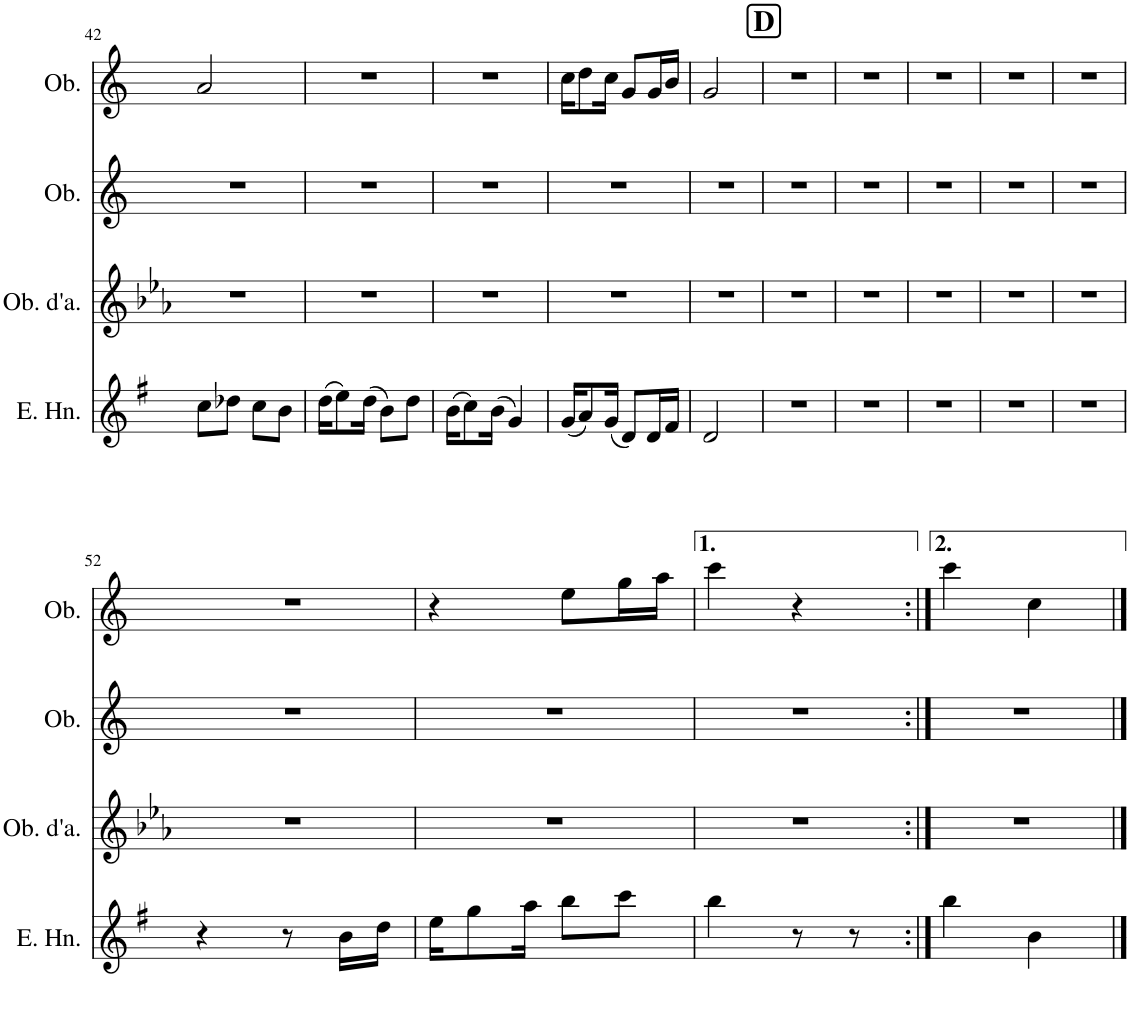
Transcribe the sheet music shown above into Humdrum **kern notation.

**kern	**kern	**kern	**kern
*part4	*part3	*part2	*part1
*staff4	*staff3	*staff2	*staff1
*I"English Horn	*I"Oboe d'amore	*I"Oboe	*I"Oboe
*I'E. Hn.	*I'Ob. d'a.	*I'Ob.	*I'Ob.
!!LO:PB:g=z
*clefG2	*clefG2	*clefG2	*clefG2
*Trd4c7	*Trd2c3	*	*
*k[f#]	*k[b-e-a-]	*k[]	*k[]
*M2/4	*M2/4	*M2/4	*M2/4
=42	=42	=42	=42
8cc\L	2r	2r	2a/
8dd-X\J	.	.	.
8cc\L	.	.	.
8b\J	.	.	.
=43	=43	=43	=43
(16dd\KL	2r	2r	2r
8ee\)	.	.	.
(16dd\Jk	.	.	.
8b\L)	.	.	.
8dd\J	.	.	.
=44	=44	=44	=44
(16b\KL	2r	2r	2r
8cc\)	.	.	.
(16b\Jk	.	.	.
4g/)	.	.	.
=45	=45	=45	=45
(16g/KL	2r	2r	16cc\KL
8a/)	.	.	8dd\
(16g/Jk	.	.	16cc\Jk
8d/L)	.	.	8g/L
16d/L	.	.	16g/L
16f#/JJ	.	.	16b/JJ
=46	=46	=46	=46
2d/	2r	2r	2g/
!!LO:REH:place=s1:a:B:cj:fs=14:t=D
=47	=47	=47	=47
2r	2r	2r	2r
=48	=48	=48	=48
2r	2r	2r	2r
=49	=49	=49	=49
2r	2r	2r	2r
=50	=50	=50	=50
2r	2r	2r	2r
=51	=51	=51	=51
2r	2r	2r	2r
!!LO:LB:g=z
=52	=52	=52	=52
4r	2r	2r	2r
8r	.	.	.
16b\LL	.	.	.
16dd\JJ	.	.	.
=53	=53	=53	=53
16ee\KL	2r	2r	4r
8gg\	.	.	.
16aa\Jk	.	.	.
8bb\L	.	.	8ee\L
8ccc\J	.	.	16gg\L
.	.	.	16aa\JJ
=54	=54	=54	=54
4bb\	2r	2r	4ccc\
8r	.	.	4r
8r	.	.	.
=55:|!	=55:|!	=55:|!	=55:|!
4bb\	2r	2r	4ccc\
4b\	.	.	4cc\
==	==	==	==
*-	*-	*-	*-
